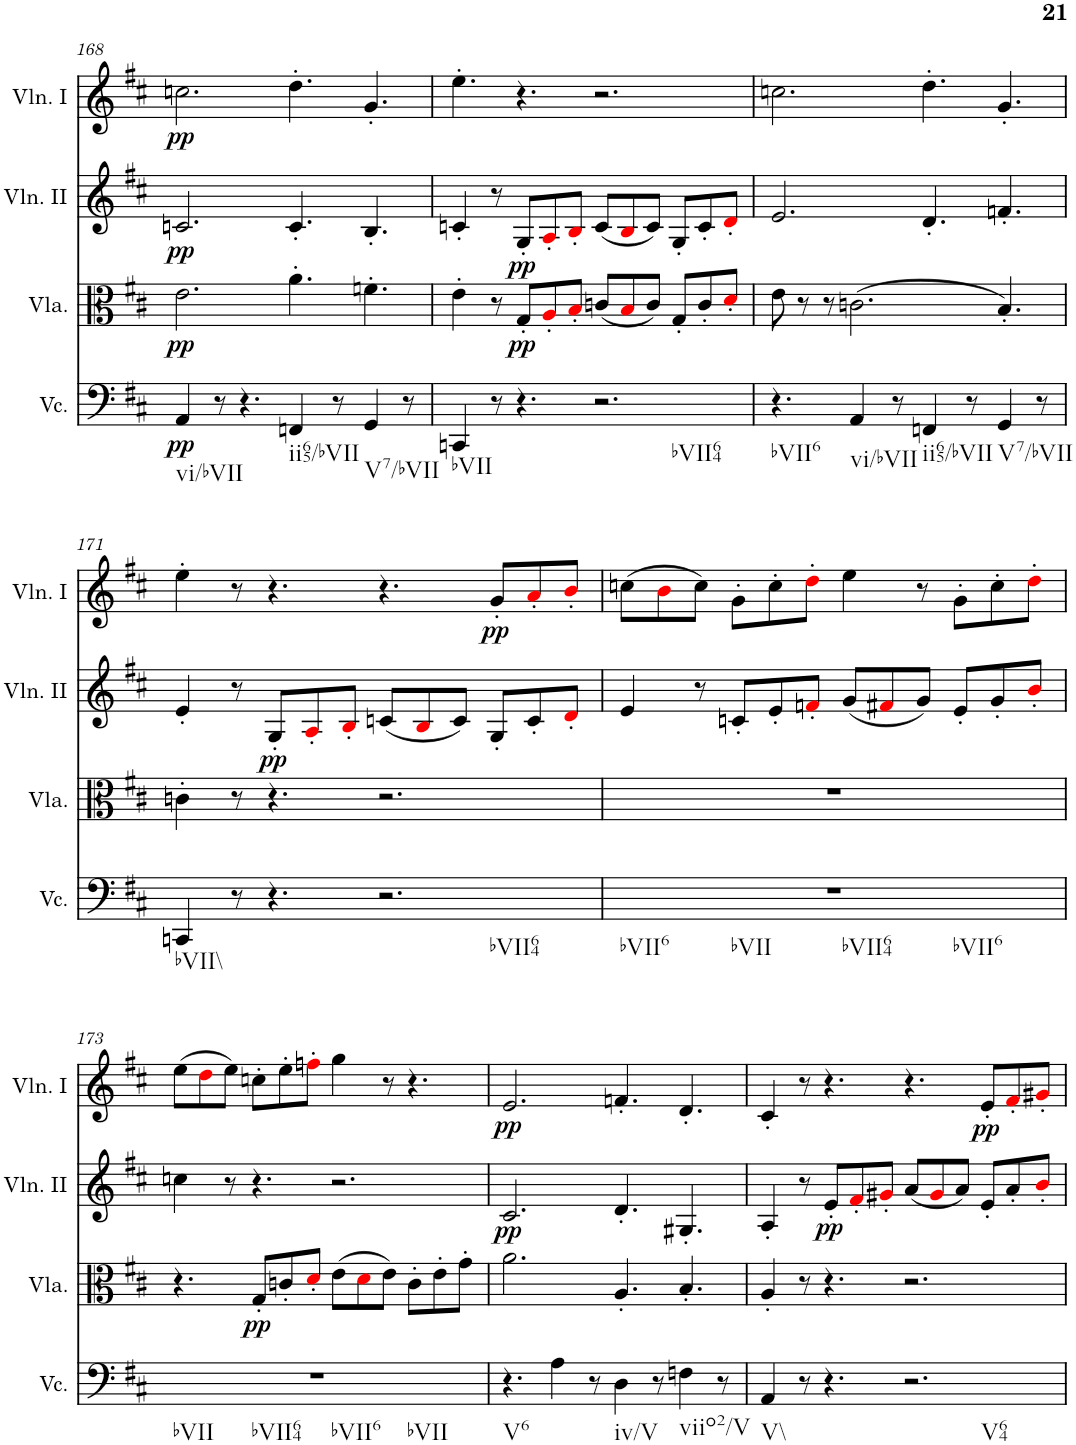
**kern	**dynam	**kern	**dynam	**kern	**dynam	**kern	**dynam
*part4	*part4	*part3	*part3	*part2	*part2	*part1	*part1
*staff4	*staff4	*staff3	*staff3	*staff2	*staff2	*staff1	*staff1
*I"Violoncello	*	*I"Viola	*	*I"Violino II	*	*I"Violino I	*
*I'Vc.	*	*I'Vla.	*	*I'Vln. II	*	*I'Vln. I	*
!!LO:PB:g=z
*clefF4	*	*clefC3	*	*clefG2	*	*clefG2	*
*k[f#c#]	*	*k[f#c#]	*	*k[f#c#]	*	*k[f#c#]	*
*M12/8	*	*M12/8	*	*M12/8	*	*M12/8	*
=168	=168	=168	=168	=168	=168	=168	=168
!LO:TX:b:t=vi/bVII	!	!	!	!	!	!	!
!	!LO:DY:b	!	!LO:DY:b	!	!LO:DY:b	!	!LO:DY:b
4AA/	pp	2.e\	pp	2.cn/	pp	2.ccn\	pp
8r	.	.	.	.	.	.	.
4.r	.	.	.	.	.	.	.
!LO:TX:b:t=ii65/bVII	!	!	!	!	!	!	!
4FFn/	.	4.a'\	.	4.c'/	.	4.dd'\	.
8r	.	.	.	.	.	.	.
!LO:TX:b:t=V7/bVII	!	!	!	!	!	!	!
4GG/	.	4.fn'\	.	4.B'/	.	4.g'/	.
8r	.	.	.	.	.	.	.
=169	=169	=169	=169	=169	=169	=169	=169
!LO:TX:b:t=bVII	!	!	!	!	!	!	!
4CCn/	.	4e'\	.	4cn'/	.	4.ee'\	.
8r	.	8r	.	8r	.	.	.
!	!	!	!LO:DY:b	!	!LO:DY:b	!	!
4.r	.	8G'/L	pp	8G'/L	pp	4.r	.
.	.	8A'i/	.	8A'i/	.	.	.
.	.	8B'i/J	.	8B'i/J	.	.	.
!LO:TX:b:t=bVII64	!	!	!	!	!	!	!
2.r	.	(8cn/L	.	(8c/L	.	2.r	.
.	.	8Bi/	.	8Bi/	.	.	.
.	.	8c/J)	.	8c/J)	.	.	.
.	.	8G'/L	.	8G'/L	.	.	.
.	.	8c'/	.	8c'/	.	.	.
.	.	8d'i/J	.	8d'i/J	.	.	.
=170	=170	=170	=170	=170	=170	=170	=170
!LO:TX:b:t=bVII6	!	!	!	!	!	!	!
4.r	.	8e\	.	2.e/	.	2.ccn\	.
.	.	8r	.	.	.	.	.
.	.	8r	.	.	.	.	.
!LO:TX:b:t=vi/bVII	!	!	!	!	!	!	!
4AA/	.	(2.cn\	.	.	.	.	.
8r	.	.	.	.	.	.	.
!LO:TX:b:t=ii65/bVII	!	!	!	!	!	!	!
4FFn/	.	.	.	4.d'/	.	4.dd'\	.
8r	.	.	.	.	.	.	.
!LO:TX:b:t=V7/bVII	!	!	!	!	!	!	!
4GG/	.	4.B'/)	.	4.fn'/	.	4.g'/	.
8r	.	.	.	.	.	.	.
!!LO:LB:g=z
=171	=171	=171	=171	=171	=171	=171	=171
!LO:TX:b:t=bVII\\	!	!	!	!	!	!	!
4CCn/	.	4cn'\	.	4e'/	.	4ee'\	.
8r	.	8r	.	8r	.	8r	.
!	!	!	!	!	!LO:DY:b	!	!
4.r	.	4.r	.	8G'/L	pp	4.r	.
.	.	.	.	8A'i/	.	.	.
.	.	.	.	8B'i/J	.	.	.
!LO:TX:b:t=bVII64	!	!	!	!	!	!	!
2.r	.	2.r	.	(8cn/L	.	4.r	.
.	.	.	.	8Bi/	.	.	.
.	.	.	.	8c/J)	.	.	.
!	!	!	!	!	!	!	!LO:DY:b
.	.	.	.	8G'/L	.	8g'/L	pp
.	.	.	.	8c'/	.	8a'i/	.
.	.	.	.	8d'i/J	.	8b'i/J	.
=172	=172	=172	=172	=172	=172	=172	=172
!LO:TX:b:t=bVII6	!	!	!	!	!	!	!
!LO:TX:b:t=bVII	!	!	!	!	!	!	!
!LO:TX:b:t=bVII64	!	!	!	!	!	!	!
!LO:TX:b:t=bVII6	!	!	!	!	!	!	!
1.r	.	1.r	.	4e/	.	(8ccn\L	.
.	.	.	.	.	.	8bi\	.
.	.	.	.	8r	.	8cc\J)	.
.	.	.	.	8cn'/L	.	8g'\L	.
.	.	.	.	8e'/	.	8cc'\	.
.	.	.	.	8fn'i/J	.	8dd'i\J	.
.	.	.	.	(8g/L	.	4ee\	.
.	.	.	.	8f#Xi/	.	.	.
.	.	.	.	8g/J)	.	8r	.
.	.	.	.	8e'/L	.	8g'\L	.
.	.	.	.	8g'/	.	8cc'\	.
.	.	.	.	8b'i/J	.	8dd'i\J	.
!!LO:LB:g=z
=173	=173	=173	=173	=173	=173	=173	=173
!LO:TX:b:t=bVII	!	!	!	!	!	!	!
!LO:TX:b:t=bVII64	!	!	!	!	!	!	!
!LO:TX:b:t=bVII6	!	!	!	!	!	!	!
!LO:TX:b:t=bVII	!	!	!	!	!	!	!
1.r	.	4.r	.	4ccn\	.	(8ee\L	.
.	.	.	.	.	.	8ddi\	.
.	.	.	.	8r	.	8ee\J)	.
!	!	!	!LO:DY:b	!	!	!	!
.	.	8G'/L	pp	4.r	.	8ccn'\L	.
.	.	8cn'/	.	.	.	8ee'\	.
.	.	8d'i/J	.	.	.	8ffn'i\J	.
.	.	(8e\L	.	2.r	.	4gg\	.
.	.	8di\	.	.	.	.	.
.	.	8e\J)	.	.	.	8r	.
.	.	8c'\L	.	.	.	4.r	.
.	.	8e'\	.	.	.	.	.
.	.	8g'\J	.	.	.	.	.
=174	=174	=174	=174	=174	=174	=174	=174
!LO:TX:b:t=V6	!	!	!	!	!	!	!
!	!	!	!	!	!LO:DY:b	!	!LO:DY:b
4.r	.	2.a\	.	2.c#/	pp	2.e/	pp
4A\	.	.	.	.	.	.	.
8r	.	.	.	.	.	.	.
!LO:TX:b:t=iv/V	!	!	!	!	!	!	!
4D\	.	4.A'/	.	4.d'/	.	4.fn'/	.
8r	.	.	.	.	.	.	.
!LO:TX:b:t=viio2/V	!	!	!	!	!	!	!
4Fn\	.	4.B'/	.	4.G#X'/	.	4.d'/	.
8r	.	.	.	.	.	.	.
=175	=175	=175	=175	=175	=175	=175	=175
!LO:TX:b:t=V\\	!	!	!	!	!	!	!
4AA/	.	4A'/	.	4A'/	.	4c#'/	.
8r	.	8r	.	8r	.	8r	.
!	!	!	!	!	!LO:DY:b	!	!
4.r	.	4.r	.	8e'/L	pp	4.r	.
.	.	.	.	8f#'i/	.	.	.
.	.	.	.	8g#X'i/J	.	.	.
!LO:TX:b:t=V64	!	!	!	!	!	!	!
2.r	.	2.r	.	(8a/L	.	4.r	.
.	.	.	.	8g#i/	.	.	.
.	.	.	.	8a/J)	.	.	.
!	!	!	!	!	!	!	!LO:DY:b
.	.	.	.	8e'/L	.	8e'/L	pp
.	.	.	.	8a'/	.	8f#'i/	.
.	.	.	.	8b'i/J	.	8g#X'i/J	.
=	=	=	=	=	=	=	=
*-	*-	*-	*-	*-	*-	*-	*-
